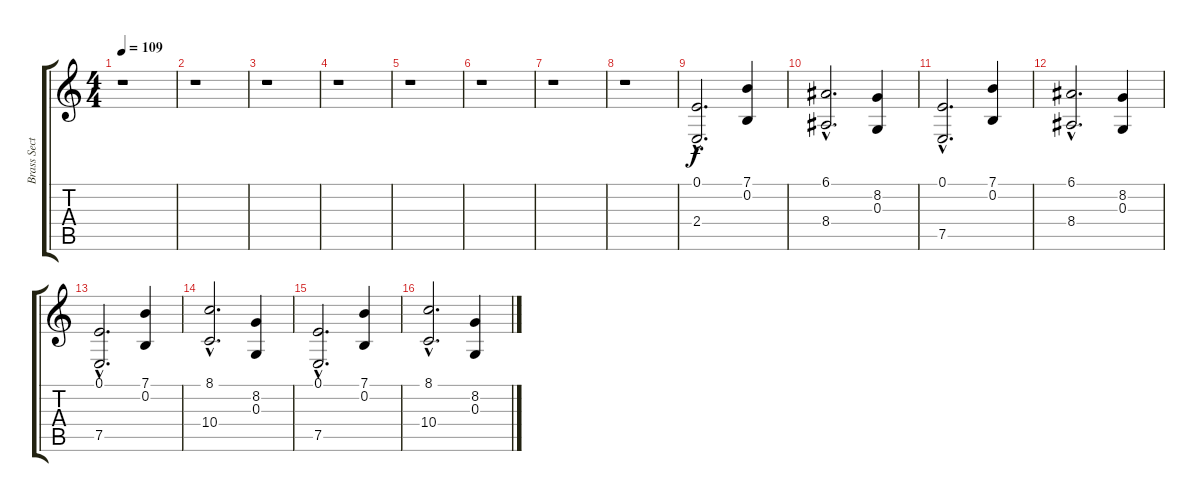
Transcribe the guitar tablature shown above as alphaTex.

\track ("Brass Section" "Brass Sect") {instrument brasssection}
\staff {score tabs}
\tuning (E4 B3 G3 D3 A2 E2) {hide}
\ts (4 4)
\tempo 109
\clef g2
\ks c
r.1{dy f} |
r.1 |
r.1 |
r.1 |
r.1 |
r.1 |
r.1 |
r.1 |
(0.1{hac} 2.4{hac}).2{d} (7.1 0.2).4 |
(6.1{hac} 8.4{hac}).2{d} (8.2 0.3).4 |
(0.1{hac} 7.5{hac}).2{d} (7.1 0.2).4 |
(6.1{hac} 8.4{hac}).2{d} (8.2 0.3).4 |
(0.1{hac} 7.5{hac}).2{d} (7.1 0.2).4 |
(8.1{hac} 10.4{hac}).2{d} (8.2 0.3).4 |
(0.1{hac} 7.5{hac}).2{d} (7.1 0.2).4 |
(8.1{hac} 10.4{hac}).2{d} (8.2 0.3).4
